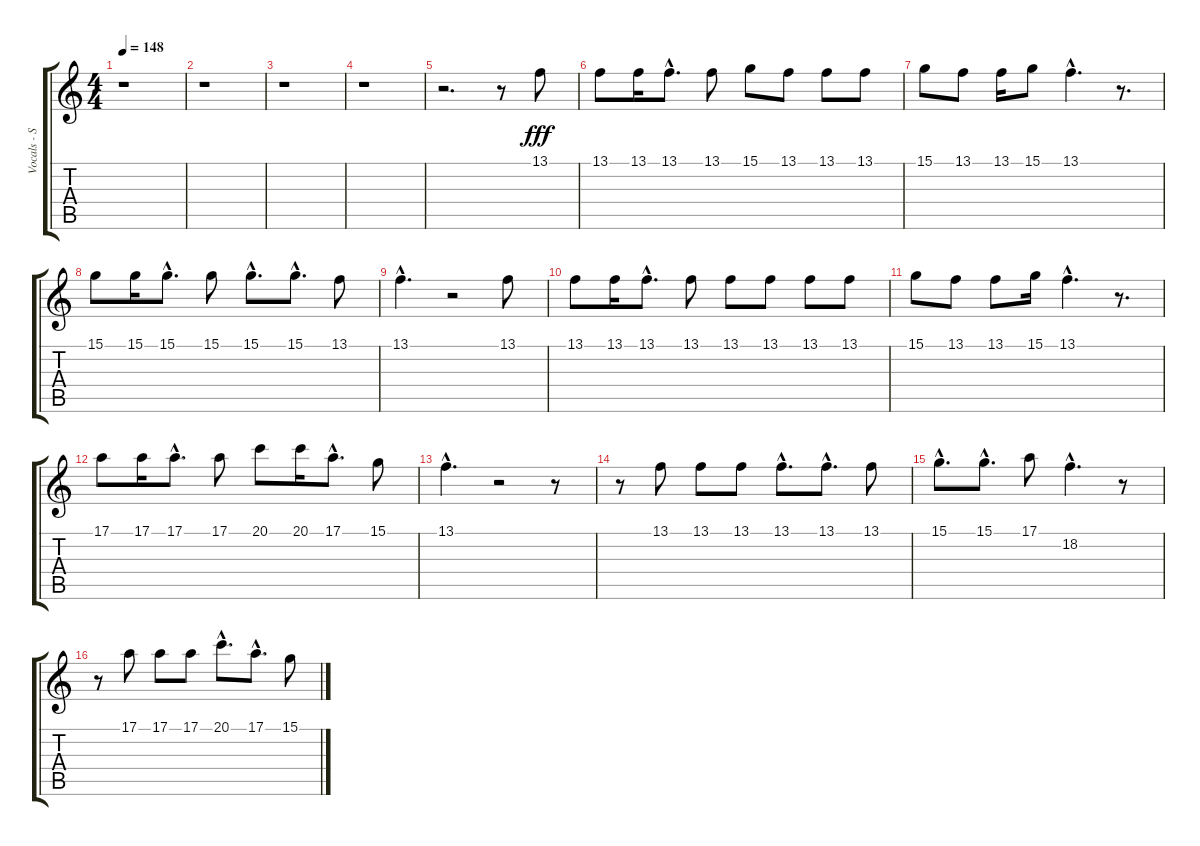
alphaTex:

\track ("Vocals - Scott" "Vocals - S") {instrument lead6voice}
\staff {score tabs}
\tuning (E4 B3 G3 D3 A2 E2) {hide}
\ts (4 4)
\tempo 148
\clef g2
\ks c
r.1{dy f} |
r.1 |
r.1 |
r.1 |
r.2{d} r.8 13.1.8{dy fff} |
13.1.8 13.1.16 13.1{hac}.8{d} 13.1.8 15.1.8 13.1.8 13.1.8 13.1.8 |
15.1.8 13.1.8 13.1.16 15.1.8 13.1{hac}.4{d} r.8{d} |
15.1.8 15.1.16 15.1{hac}.8{d} 15.1.8 15.1{hac}.8{d} 15.1{hac}.8{d} 13.1.8 |
13.1{hac}.4{d} r.2 13.1.8 |
13.1.8 13.1.16 13.1{hac}.8{d} 13.1.8 13.1.8 13.1.8 13.1.8 13.1.8 |
15.1.8 13.1.8 13.1.8 15.1.16 13.1{hac}.4{d} r.8{d} |
17.1.8 17.1.16 17.1{hac}.8{d} 17.1.8 20.1.8 20.1.16 17.1{hac}.8{d} 15.1.8 |
13.1{hac}.4{d} r.2 r.8 |
r.8 13.1.8 13.1.8 13.1.8 13.1{hac}.8{d} 13.1{hac}.8{d} 13.1.8 |
15.1{hac}.8{d} 15.1{hac}.8{d} 17.1.8 18.2{hac}.4{d} r.8 |
r.8 17.1.8 17.1.8 17.1.8 20.1{hac}.8{d} 17.1{hac}.8{d} 15.1.8
